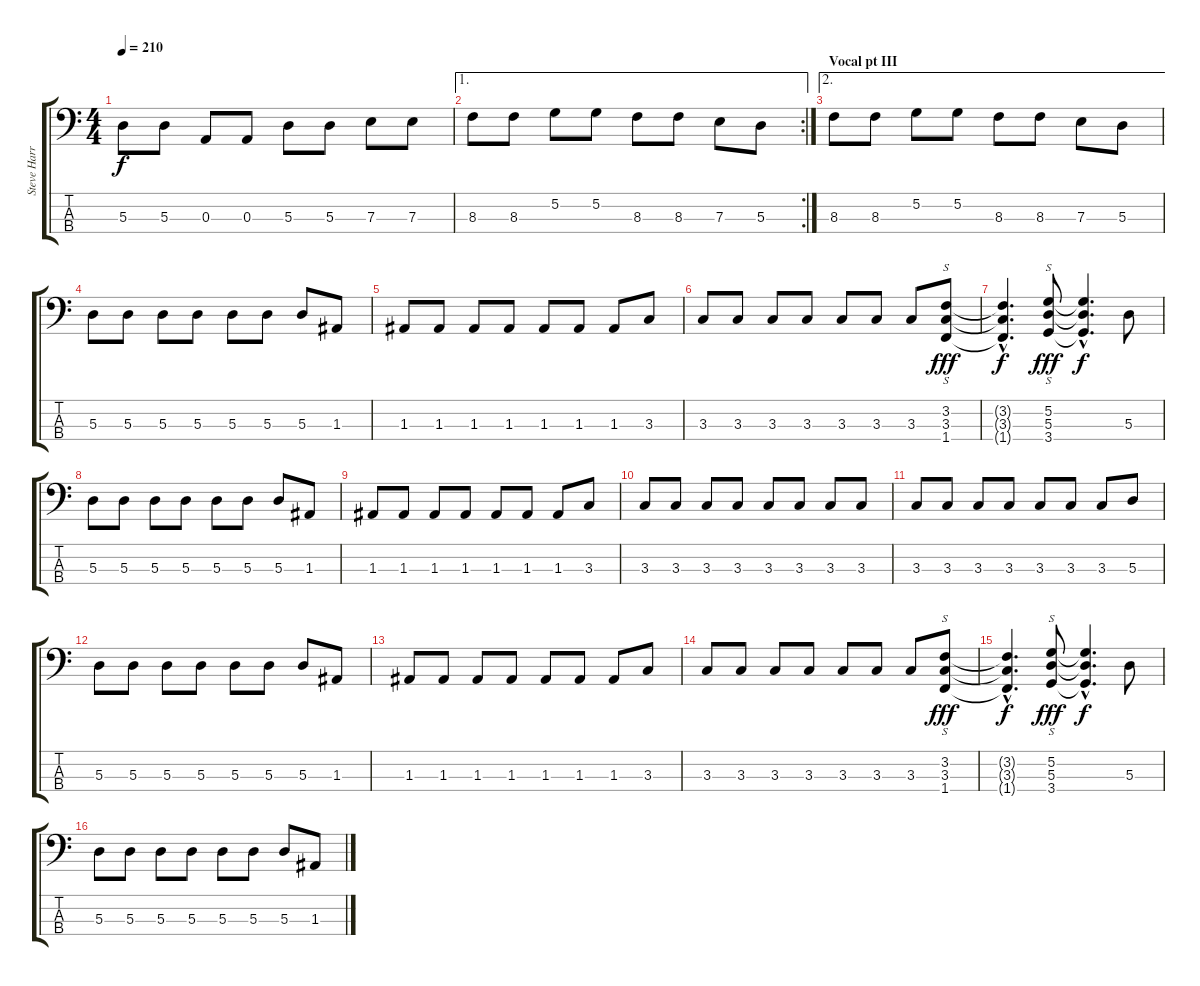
\track ("Steve Harris" "Steve Harr") {instrument electricbasspick}
\staff {score tabs}
\tuning (G2 D2 A1 E1) {hide}
\ts (4 4)
\tempo 210
\clef f4
\ks c
5.3{t}.8{dy f} 5.3.8 0.3.8 0.3.8 5.3.8 5.3.8 7.3.8 7.3.8 |
\ae 1
\rc 2
8.3.8 8.3.8 5.2.8 5.2.8 8.3.8 8.3.8 7.3.8 5.3.8 |
\ae 2
\section ("" "Vocal pt III")
8.3.8 8.3.8 5.2.8 5.2.8 8.3.8 8.3.8 7.3.8 5.3.8 |
5.3.8 5.3.8 5.3.8 5.3.8 5.3.8 5.3.8 5.3.8 1.3.8 |
1.3.8 1.3.8 1.3.8 1.3.8 1.3.8 1.3.8 1.3.8 3.3.8 |
3.3.8 3.3.8 3.3.8 3.3.8 3.3.8 3.3.8 3.3.8 (3.2 3.3 1.4).8{s dy fff instrument slapbass1} |
(3.2{hac t} 3.3{hac t} 1.4{hac t}).4{d dy f} (5.2 5.3 3.4).8{s dy fff} (5.2{hac t} 5.3{hac t} 3.4{hac t}).4{d dy f} 5.3.8{instrument electricbasspick} |
5.3.8 5.3.8 5.3.8 5.3.8 5.3.8 5.3.8 5.3.8 1.3.8 |
1.3.8 1.3.8 1.3.8 1.3.8 1.3.8 1.3.8 1.3.8 3.3.8 |
3.3.8 3.3.8 3.3.8 3.3.8 3.3.8 3.3.8 3.3.8 3.3.8 |
3.3.8 3.3.8 3.3.8 3.3.8 3.3.8 3.3.8 3.3.8 5.3.8 |
5.3.8 5.3.8 5.3.8 5.3.8 5.3.8 5.3.8 5.3.8 1.3.8 |
1.3.8 1.3.8 1.3.8 1.3.8 1.3.8 1.3.8 1.3.8 3.3.8 |
3.3.8 3.3.8 3.3.8 3.3.8 3.3.8 3.3.8 3.3.8 (3.2 3.3 1.4).8{s dy fff instrument slapbass1} |
(3.2{hac t} 3.3{hac t} 1.4{hac t}).4{d dy f} (5.2 5.3 3.4).8{s dy fff} (5.2{hac t} 5.3{hac t} 3.4{hac t}).4{d dy f} 5.3.8{instrument electricbasspick} |
5.3.8 5.3.8 5.3.8 5.3.8 5.3.8 5.3.8 5.3.8 1.3.8
